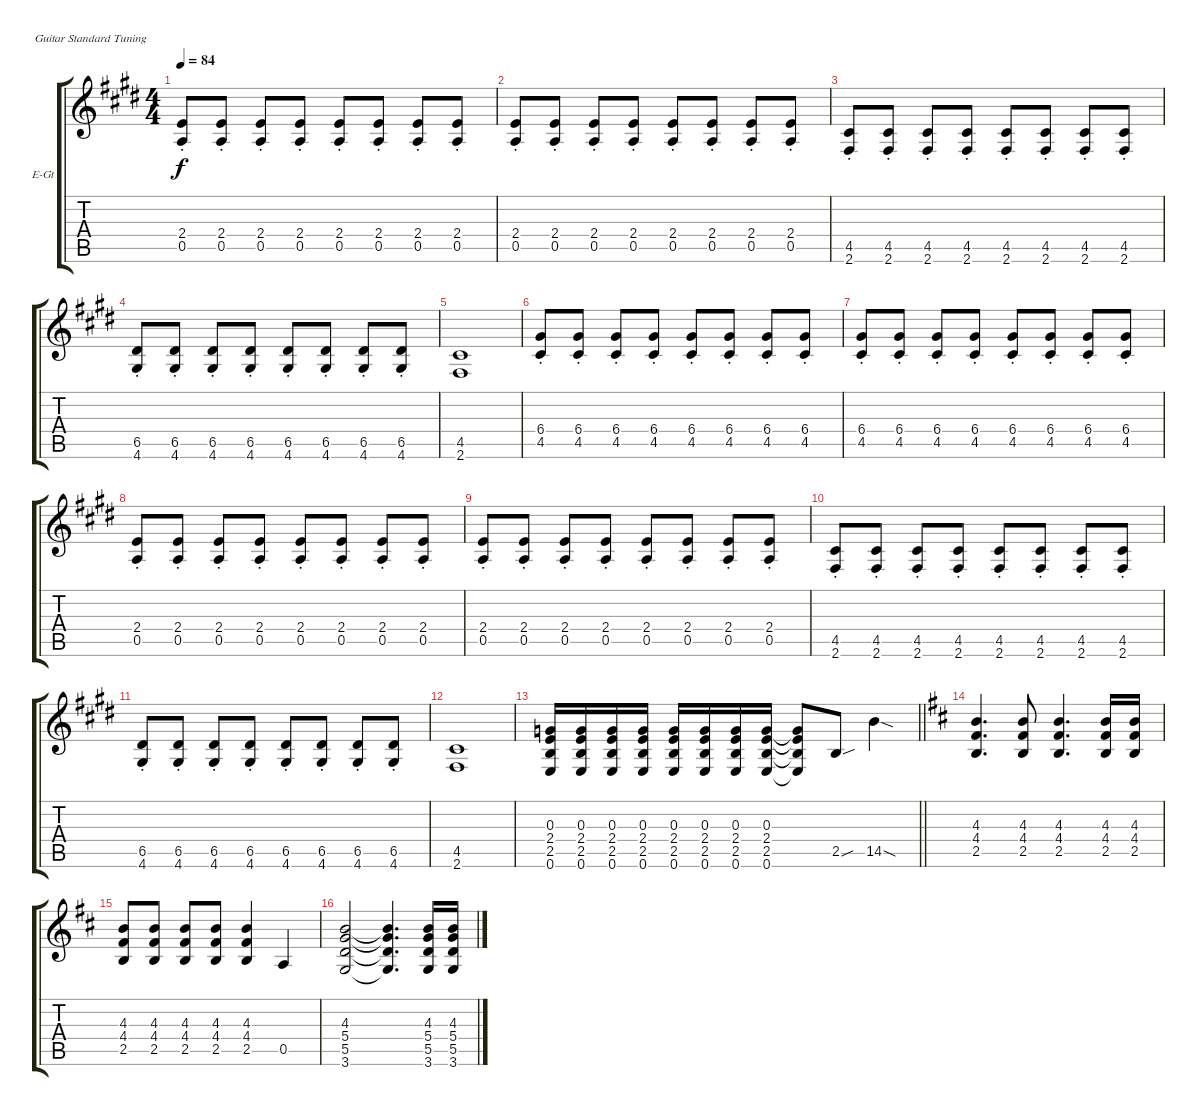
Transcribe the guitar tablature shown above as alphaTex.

\defaultSystemsLayout 4
\bracketExtendMode groupsimilarinstruments
\firstSystemTrackNameOrientation horizontal
\otherSystemsTrackNameOrientation horizontal
\track ("Gtr 2" "E-Gt") {multiBarRest instrument distortionguitar}
\staff {score tabs}
\tuning (E4 B3 G3 D3 A2 E2)
\ts (4 4)
\tempo 84
\clef g2
\ks c#minor
(2.4{st} 0.5{st}).8{dy f} (2.4{st} 0.5{st}).8 (2.4{st} 0.5{st}).8 (2.4{st} 0.5{st}).8 (2.4{st} 0.5{st}).8 (2.4{st} 0.5{st}).8 (2.4{st} 0.5{st}).8 (2.4{st} 0.5{st}).8 |
(2.4{st} 0.5{st}).8 (2.4{st} 0.5{st}).8 (2.4{st} 0.5{st}).8 (2.4{st} 0.5{st}).8 (2.4{st} 0.5{st}).8 (2.4{st} 0.5{st}).8 (2.4{st} 0.5{st}).8 (2.4{st} 0.5{st}).8 |
(2.6{st} 4.5{st}).8 (2.6{st} 4.5{st}).8 (2.6{st} 4.5{st}).8 (2.6{st} 4.5{st}).8 (2.6{st} 4.5{st}).8 (2.6{st} 4.5{st}).8 (2.6{st} 4.5{st}).8 (2.6{st} 4.5{st}).8 |
(4.6{st} 6.5{st}).8 (4.6{st} 6.5{st}).8 (4.6{st} 6.5{st}).8 (4.6{st} 6.5{st}).8 (4.6{st} 6.5{st}).8 (4.6{st} 6.5{st}).8 (4.6{st} 6.5{st}).8 (4.6{st} 6.5{st}).8 |
(2.6 4.5).1 |
(6.4{st} 4.5{st}).8 (6.4{st} 4.5{st}).8 (6.4{st} 4.5{st}).8 (6.4{st} 4.5{st}).8 (6.4{st} 4.5{st}).8 (6.4{st} 4.5{st}).8 (6.4{st} 4.5{st}).8 (6.4{st} 4.5{st}).8 |
(6.4{st} 4.5{st}).8 (6.4{st} 4.5{st}).8 (6.4{st} 4.5{st}).8 (6.4{st} 4.5{st}).8 (6.4{st} 4.5{st}).8 (6.4{st} 4.5{st}).8 (6.4{st} 4.5{st}).8 (6.4{st} 4.5{st}).8 |
(2.4{st} 0.5{st}).8 (2.4{st} 0.5{st}).8 (2.4{st} 0.5{st}).8 (2.4{st} 0.5{st}).8 (2.4{st} 0.5{st}).8 (2.4{st} 0.5{st}).8 (2.4{st} 0.5{st}).8 (2.4{st} 0.5{st}).8 |
(2.4{st} 0.5{st}).8 (2.4{st} 0.5{st}).8 (2.4{st} 0.5{st}).8 (2.4{st} 0.5{st}).8 (2.4{st} 0.5{st}).8 (2.4{st} 0.5{st}).8 (2.4{st} 0.5{st}).8 (2.4{st} 0.5{st}).8 |
(2.6{st} 4.5{st}).8 (2.6{st} 4.5{st}).8 (2.6{st} 4.5{st}).8 (2.6{st} 4.5{st}).8 (2.6{st} 4.5{st}).8 (2.6{st} 4.5{st}).8 (2.6{st} 4.5{st}).8 (2.6{st} 4.5{st}).8 |
(4.6{st} 6.5{st}).8 (4.6{st} 6.5{st}).8 (4.6{st} 6.5{st}).8 (4.6{st} 6.5{st}).8 (4.6{st} 6.5{st}).8 (4.6{st} 6.5{st}).8 (4.6{st} 6.5{st}).8 (4.6{st} 6.5{st}).8 |
(2.6 4.5).1 |
\barLineRight lightlight
(0.6 2.5 2.4 0.3).16 (0.6 2.5 2.4 0.3).16 (0.6 2.5 2.4 0.3).16 (0.6 2.5 2.4 0.3).16 (0.6 2.5 2.4 0.3).16 (0.6 2.5 2.4 0.3).16 (0.6 2.5 2.4 0.3).16 (0.6 2.5 2.4 0.3).16 (0.3{t} 2.4{t} 2.5{t} 0.6{t}).8 2.5{sou}.8 14.5{sod}.4 |
\ks bminor
(2.5 4.4 4.3).4{d} (2.5 4.4 4.3).8 (4.3 4.4 2.5).4{d} (4.3 4.4 2.5).16 (2.5 4.4 4.3).16 |
(4.3 4.4 2.5).8 (4.3 4.4 2.5).8 (4.3 4.4 2.5).8 (2.5 4.4 4.3).8 (2.5 4.4 4.3).4 0.5.4 |
(3.6 5.5 5.4 4.3).2 (4.3{t} 5.4{t} 5.5{t} 3.6{t}).4{d} (3.6 5.5 5.4 4.3).16 (3.6 5.5 5.4 4.3).16
